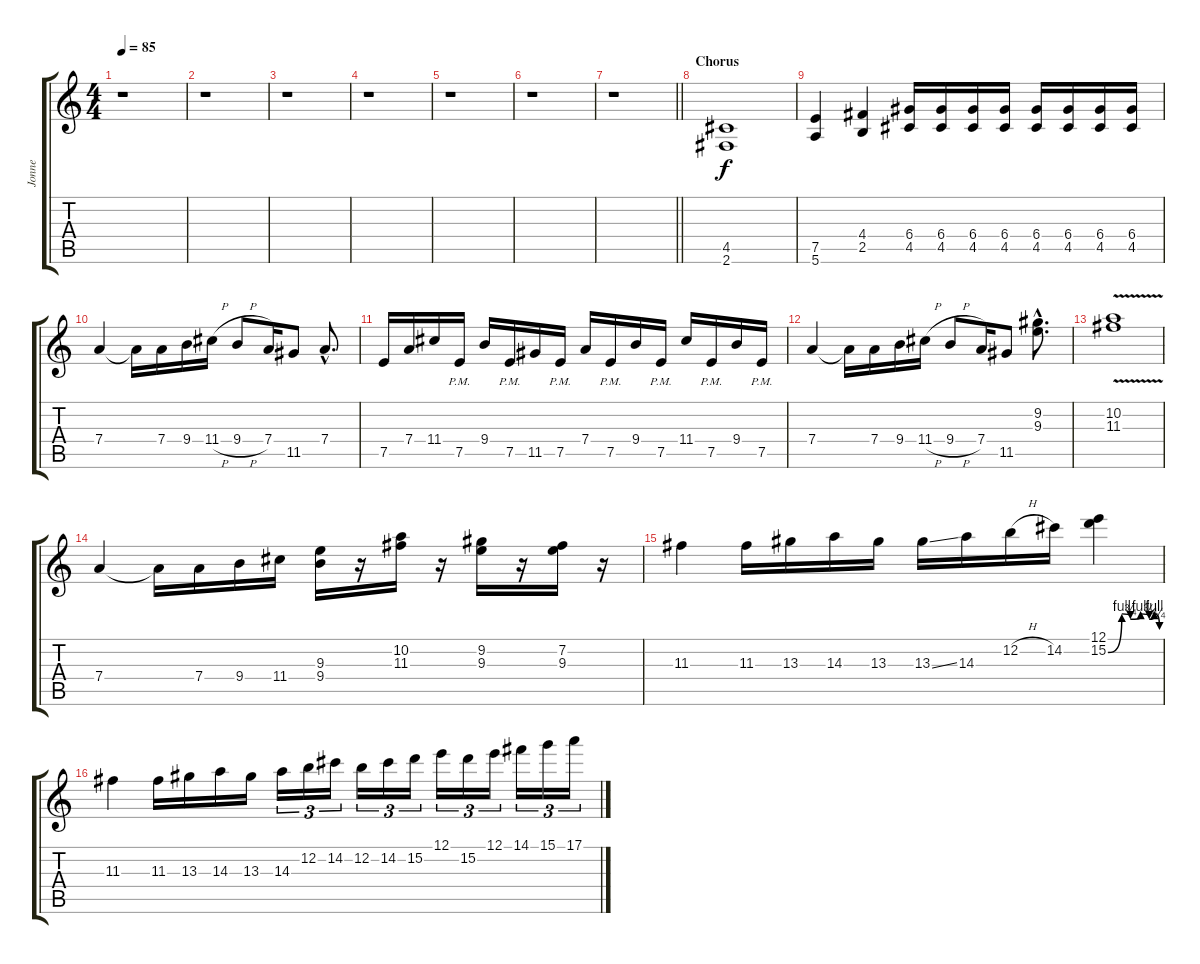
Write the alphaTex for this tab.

\track ("Jonne" "Jonne") {instrument distortionguitar}
\staff {score tabs}
\tuning (E4 B3 G3 D3 A2 E2) {hide}
\ts (4 4)
\tempo 85
\clef g2
\ks c
r.1{dy f} |
r.1 |
r.1 |
r.1 |
r.1 |
r.1 |
\barLineRight lightlight
r.1 |
\section ("" "Chorus")
(4.5 2.6).1{volume 12} |
(7.5 5.6).4 (4.4 2.5).4 (6.4 4.5).16 (6.4 4.5).16 (6.4 4.5).16 (6.4 4.5).16 (6.4 4.5).16 (6.4 4.5).16 (6.4 4.5).16 (6.4 4.5).16 |
7.4.4{volume 13} 7.4{t}.16 7.4.16 9.4.16 11.4{h}.16 9.4{h}.8 7.4.16 11.5.8 7.4{hac}.8{d} |
7.5.16 7.4.16 11.4.16 7.5{pm}.16 9.4.16 7.5{pm}.16 11.5.16 7.5{pm}.16 7.4.16 7.5{pm}.16 9.4.16 7.5{pm}.16 11.4.16 7.5{pm}.16 9.4.16 7.5{pm}.16 |
7.4.4 7.4{t}.16 7.4.16 9.4.16 11.4{h}.16 9.4{h}.8 7.4.16 11.5.8 (9.2{hac} 9.3{hac}).8{d} |
(10.2 11.3{v}).1 |
7.4.4 7.4{t}.16 7.4.16 9.4.16 11.4.16 (9.3 9.4).16 r.16 (10.2 11.3).16 r.16 (9.2 9.3).16 r.16 (7.2 9.3).16 r.16 |
11.3.4 11.3.16 13.3.16 14.3.16 13.3.16 13.3{ss}.16 14.3.16 12.2{h}.16 14.2.16 (12.1 15.2{be (custom 0 0 16 4 26 3 38 4 48 3 54 4 60 1)}).4 |
11.3.4 11.3.16 13.3.16 14.3.16 13.3.16 14.3.16{tu (3 2)} 12.2.16{tu (3 2)} 14.2.16{tu (3 2)} 12.2.16{tu (3 2)} 14.2.16{tu (3 2)} 15.2.16{tu (3 2)} 12.1.16{tu (3 2)} 15.2.16{tu (3 2)} 12.1.16{tu (3 2)} 14.1.16{tu (3 2)} 15.1.16{tu (3 2)} 17.1.16{tu (3 2)}
